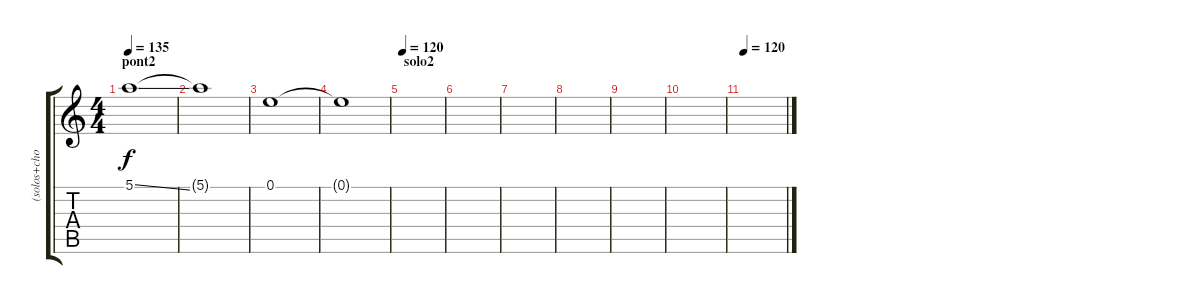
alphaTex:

\track ("(solos+choeurs)" "(solos+cho") {instrument fretlessbass}
\staff {score tabs}
\tuning (E4 B3 G3 D3 A2 E2) {hide}
\ts (4 4)
\section ("" "pont2")
\tempo 135
\clef g2
\ks c
5.1{ss}.1{dy f} |
5.1{t}.1 |
0.1.1 |
0.1{t}.1 |
\section ("" "solo2")
\tempo 120
|
|
|
|
|
|
\tempo 120
